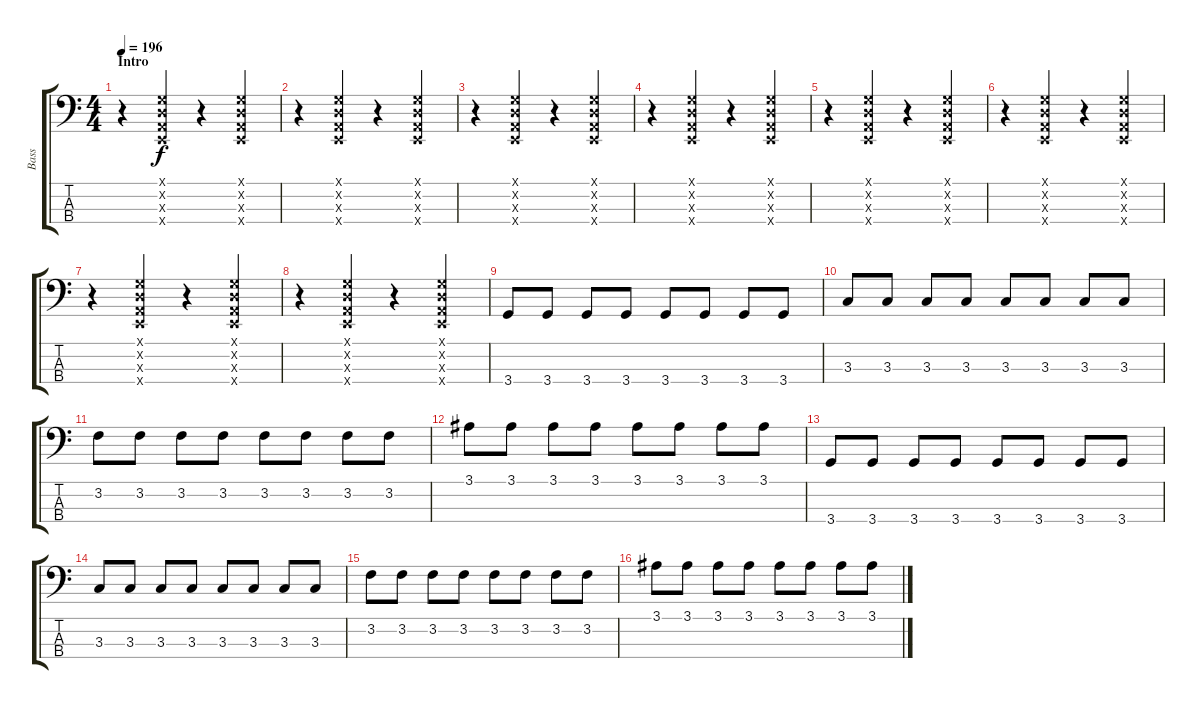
\track ("Bass" "Bass") {instrument electricbasspick}
\staff {score tabs}
\tuning (G2 D2 A1 E1) {hide}
\ts (4 4)
\section ("" "Intro")
\tempo 196
\clef f4
\ks c
r.4{dy f instrument electricbasspick} (0.1{x} 0.2{x} 0.3{x} 0.4{x}).4 r.4 (0.1{x} 0.2{x} 0.3{x} 0.4{x}).4 |
r.4 (0.1{x} 0.2{x} 0.3{x} 0.4{x}).4 r.4 (0.1{x} 0.2{x} 0.3{x} 0.4{x}).4 |
r.4 (0.1{x} 0.2{x} 0.3{x} 0.4{x}).4 r.4 (0.1{x} 0.2{x} 0.3{x} 0.4{x}).4 |
r.4 (0.1{x} 0.2{x} 0.3{x} 0.4{x}).4 r.4 (0.1{x} 0.2{x} 0.3{x} 0.4{x}).4 |
r.4 (0.1{x} 0.2{x} 0.3{x} 0.4{x}).4 r.4 (0.1{x} 0.2{x} 0.3{x} 0.4{x}).4 |
r.4 (0.1{x} 0.2{x} 0.3{x} 0.4{x}).4 r.4 (0.1{x} 0.2{x} 0.3{x} 0.4{x}).4 |
r.4 (0.1{x} 0.2{x} 0.3{x} 0.4{x}).4 r.4 (0.1{x} 0.2{x} 0.3{x} 0.4{x}).4 |
r.4 (0.1{x} 0.2{x} 0.3{x} 0.4{x}).4 r.4 (0.1{x} 0.2{x} 0.3{x} 0.4{x}).4 |
3.4.8 3.4.8 3.4.8 3.4.8 3.4.8 3.4.8 3.4.8 3.4.8 |
3.3.8 3.3.8 3.3.8 3.3.8 3.3.8 3.3.8 3.3.8 3.3.8 |
3.2.8 3.2.8 3.2.8 3.2.8 3.2.8 3.2.8 3.2.8 3.2.8 |
3.1.8 3.1.8 3.1.8 3.1.8 3.1.8 3.1.8 3.1.8 3.1.8 |
3.4.8 3.4.8 3.4.8 3.4.8 3.4.8 3.4.8 3.4.8 3.4.8 |
3.3.8 3.3.8 3.3.8 3.3.8 3.3.8 3.3.8 3.3.8 3.3.8 |
3.2.8 3.2.8 3.2.8 3.2.8 3.2.8 3.2.8 3.2.8 3.2.8 |
3.1.8 3.1.8 3.1.8 3.1.8 3.1.8 3.1.8 3.1.8 3.1.8
